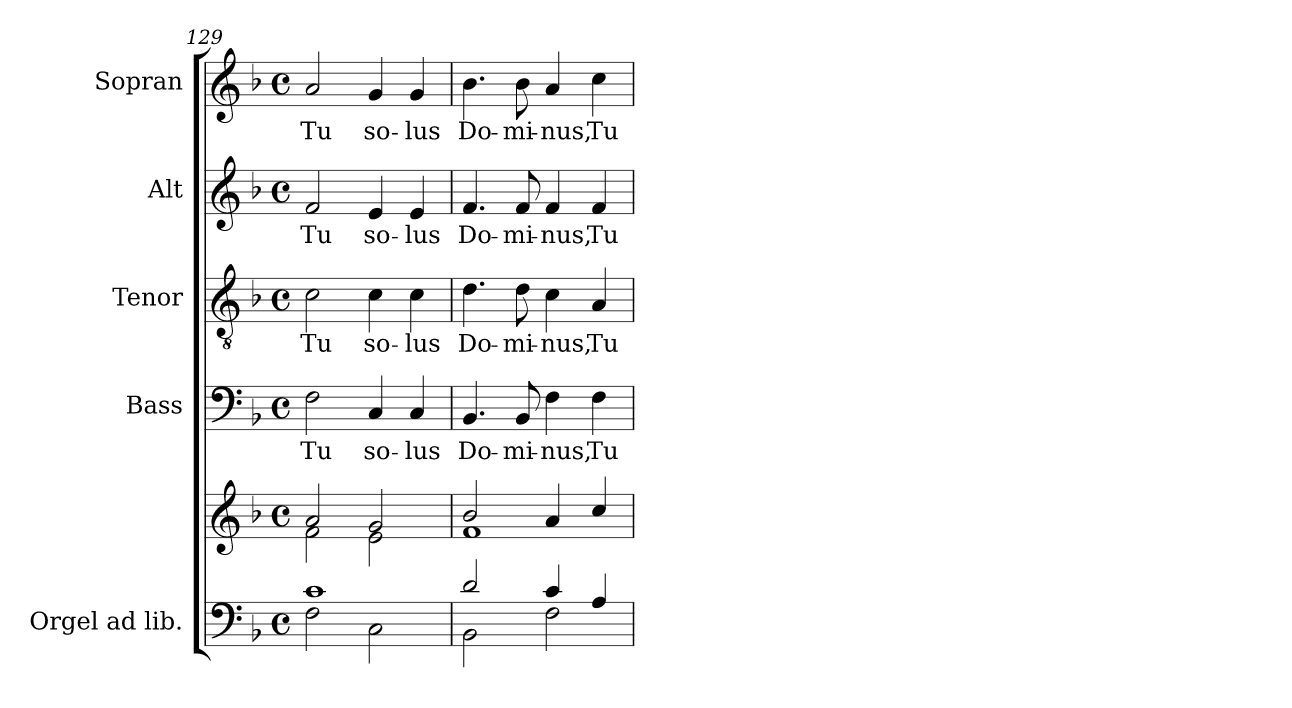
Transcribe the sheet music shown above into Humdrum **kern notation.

**kern	**kern	**kern	**text	**kern	**text	**kern	**text	**kern	**text
*part5	*part5	*part4	*part4	*part3	*part3	*part2	*part2	*part1	*part1
*staff6	*staff5	*staff4	*staff4	*staff3	*staff3	*staff2	*staff2	*staff1	*staff1
*I"Orgel ad lib.	*	*I"Bass	*	*I"Tenor	*	*I"Alt	*	*I"Sopran	*
*	*	*I'B.	*	*I'T.	*	*I'A.	*	*I'S.	*
*clefF4	*clefG2	*clefF4	*	*clefGv2	*	*clefG2	*	*clefG2	*
*k[b-]	*k[b-]	*k[b-]	*	*k[b-]	*	*k[b-]	*	*k[b-]	*
*F:	*F:	*F:	*	*F:	*	*F:	*	*F:	*
*M4/4	*M4/4	*M4/4	*	*M4/4	*	*M4/4	*	*M4/4	*
*met(c)	*met(c)	*met(c)	*	*met(c)	*	*met(c)	*	*met(c)	*
=129	=129	=129	=129	=129	=129	=129	=129	=129	=129
*^	*^	*	*	*	*	*	*	*	*
!	!	!	!	!	!LO:LY:b	!	!LO:LY:b	!	!LO:LY:b	!	!LO:LY:b
1c	2F\	2a/	2f\	2F\	Tu	2c\	Tu	2f/	Tu	2a/	Tu
!	!	!	!	!	!LO:LY:b	!	!LO:LY:b	!	!LO:LY:b	!	!LO:LY:b
.	2C\	2g/	2e\	4C/	so-	4c\	so-	4e/	so-	4g/	so-
!	!	!	!	!	!LO:LY:b	!	!LO:LY:b	!	!LO:LY:b	!	!LO:LY:b
.	.	.	.	4C/	-lus	4c\	-lus	4e/	-lus	4g/	-lus
=130	=130	=130	=130	=130	=130	=130	=130	=130	=130	=130	=130
!	!	!	!	!	!LO:LY:b	!	!LO:LY:b	!	!LO:LY:b	!	!LO:LY:b
2d/	2BB-\	2b-/	1f	4.BB-/	Do-	4.d\	Do-	4.f/	Do-	4.b-\	Do-
!	!	!	!	!	!LO:LY:b	!	!LO:LY:b	!	!LO:LY:b	!	!LO:LY:b
.	.	.	.	8BB-/	-mi-	8d\	-mi-	8f/	-mi-	8b-\	-mi-
!	!	!	!	!	!LO:LY:b	!	!LO:LY:b	!	!LO:LY:b	!	!LO:LY:b
4c/	2F\	4a/	.	4F\	-nus,	4c\	-nus,	4f/	-nus,	4a/	-nus,
!	!	!	!	!	!LO:LY:b	!	!LO:LY:b	!	!LO:LY:b	!	!LO:LY:b
4A/	.	4cc/	.	4F\	Tu	4A/	Tu	4f/	Tu	4cc\	Tu
*v	*v	*	*	*	*	*	*	*	*	*	*
*	*v	*v	*	*	*	*	*	*	*	*
=	=	=	=	=	=	=	=	=	=
*-	*-	*-	*-	*-	*-	*-	*-	*-	*-
